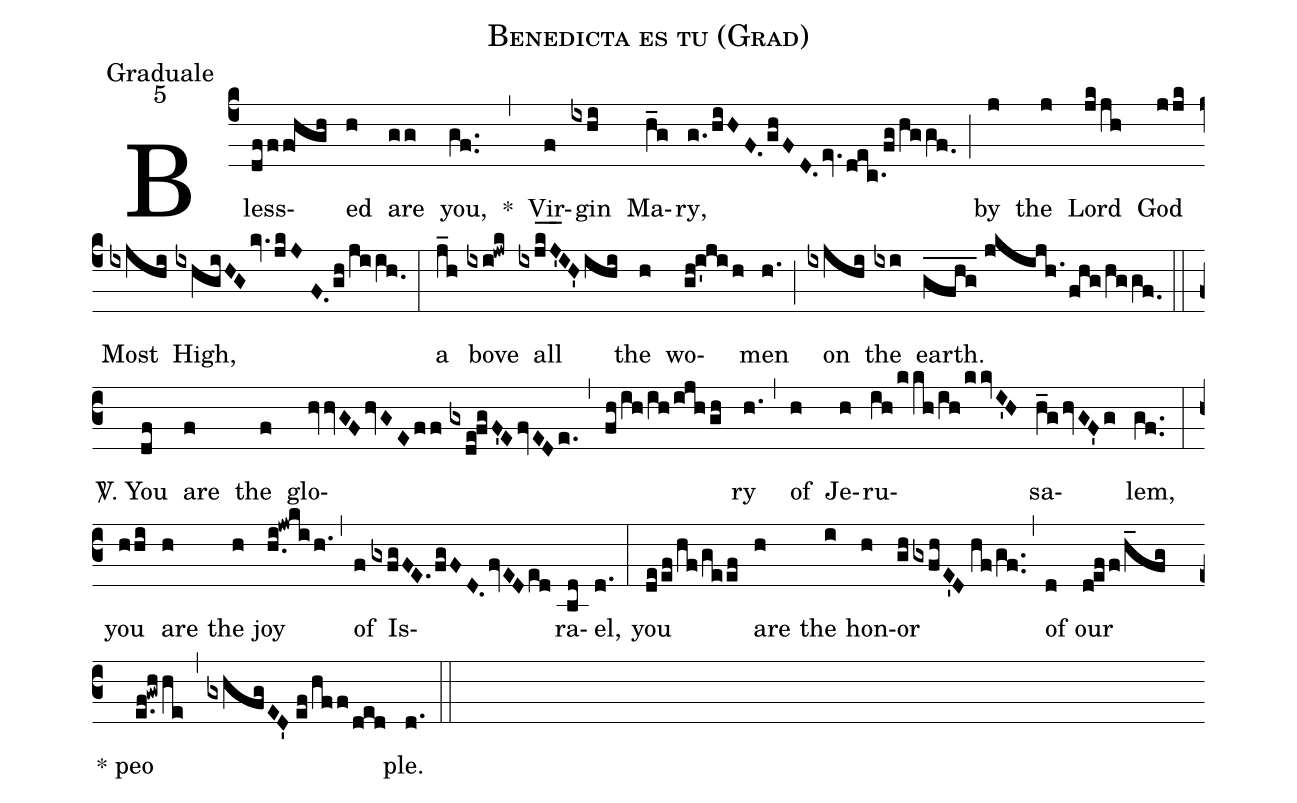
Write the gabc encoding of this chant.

name:Benedicta es tu (Grad);
office-part:Graduale;
mode:5;
%%
(c4) Bless(dfff!hgh)ed(h) are(gg) you,(gf..) *(,) Vir(f)gin(ixhi) Ma(h_g)ry,(g./hiHF.ghFD.ev.dec./[-0.5]fg/hggf.0) (;) by(j) the(j) Lord(jk/jh) God(jjk) Most(ixjhi) High,(ixhgiHGkv.jkJ//F.0gh/jiih.0) (:) a(j_h) bove(ixi!jwk) all(ixjk_[hl:1]J'_[hl:1]IH'ihi) the(h) wo(gh!i'jih)men(h.) (;) on(ixjhi) the(ixi) earth.(g_fhg___//jkijh.fhg/hggf.0) (z0::c3) <sp>V/</sp>. You(df) are(f) the(f) glo(hvvGFhvGEff//gxde!fgF'EfvEDe.)(,)(fh/ih/ih/ijhgh)ry(h.) (,) of(h) Je(h)ru(ih/kkh/ih/kkvI'H)sa(h_ghvGF'g)lem,(gf..) (:) you(hhi) are(h) the(h) joy(h.i!jwkih.) (,) of(f) Is(gxfgFE.fgFD.fvEDed)ra(bd)el,(d.) (:) you(deef/hf/geef) are(h) the(i) hon(h)or(ghgxfhE'D//hf/gf..) (,) of(d) our(deff/h_fg) () * peo(e.f!gwhhe) (,) (gxhfgED'//ef/!hf/!f/ded)ple.(d.) (::)
